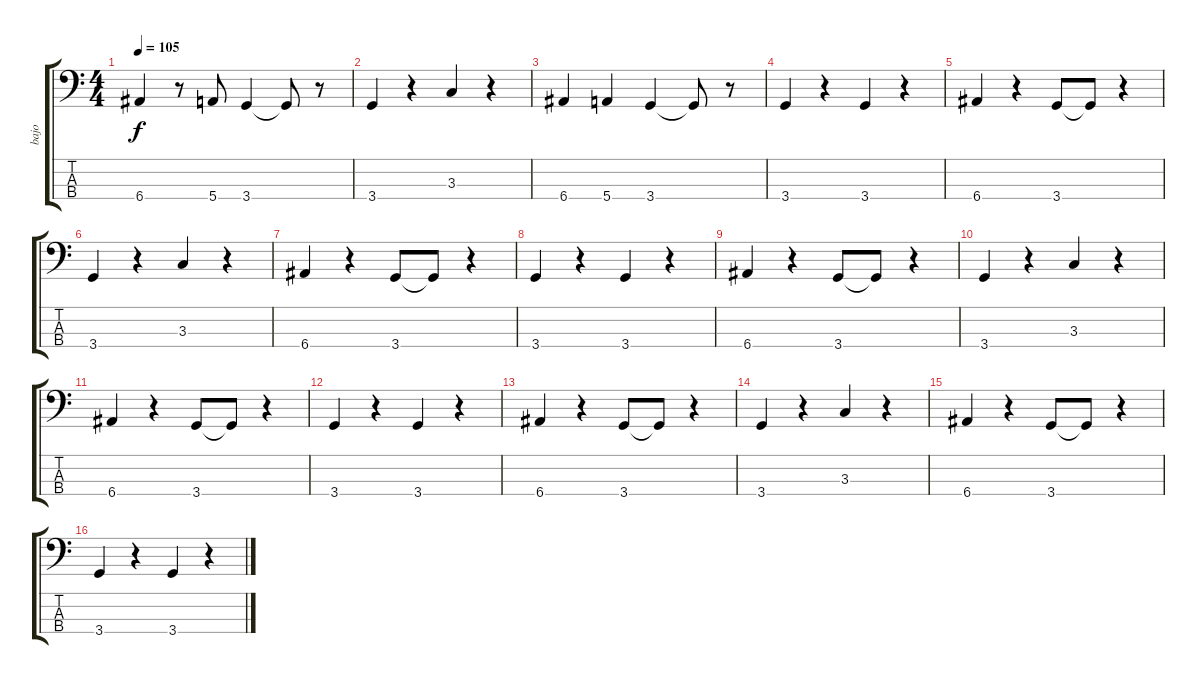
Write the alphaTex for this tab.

\track ("bajo" "bajo") {instrument electricbassfinger}
\staff {score tabs}
\tuning (G2 D2 A1 E1) {hide}
\ts (4 4)
\tempo 105
\clef f4
\ks c
6.4.4{dy f} r.8 5.4.8 3.4.4 3.4{t}.8 r.8 |
3.4.4 r.4 3.3.4 r.4 |
6.4.4 5.4.4 3.4.4 3.4{t}.8 r.8 |
3.4.4 r.4 3.4.4 r.4 |
6.4.4 r.4 3.4.8 3.4{t}.8 r.4 |
3.4.4 r.4 3.3.4 r.4 |
6.4.4 r.4 3.4.8 3.4{t}.8 r.4 |
3.4.4 r.4 3.4.4 r.4 |
6.4.4 r.4 3.4.8 3.4{t}.8 r.4 |
3.4.4 r.4 3.3.4 r.4 |
6.4.4 r.4 3.4.8 3.4{t}.8 r.4 |
3.4.4 r.4 3.4.4 r.4 |
6.4.4 r.4 3.4.8 3.4{t}.8 r.4 |
3.4.4 r.4 3.3.4 r.4 |
6.4.4 r.4 3.4.8 3.4{t}.8 r.4 |
3.4.4 r.4 3.4.4 r.4
